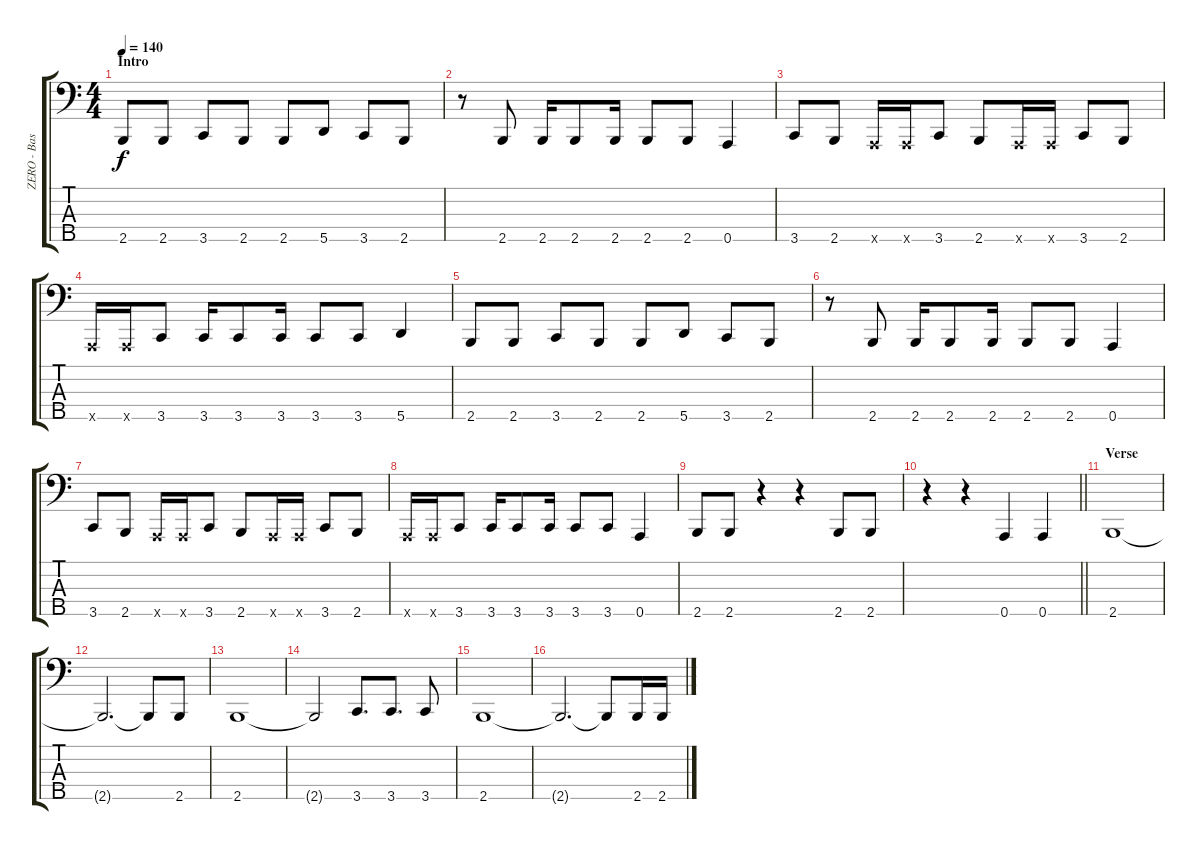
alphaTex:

\track ("ZERO - Bass" "ZERO - Bas") {instrument electricbassfinger}
\staff {score tabs}
\tuning (G2 D2 A1 E1 A0) {hide}
\ts (4 4)
\section ("" "Intro")
\tempo 140
\clef f4
\ks c
2.5.8{dy f instrument electricbassfinger} 2.5.8 3.5.8 2.5.8 2.5.8 5.5.8 3.5.8 2.5.8 |
r.8 2.5.8 2.5.16 2.5.8 2.5.16 2.5.8 2.5.8 0.5.4 |
3.5.8 2.5.8 0.5{x}.16 0.5{x}.16 3.5.8 2.5.8 0.5{x}.16 0.5{x}.16 3.5.8 2.5.8 |
0.5{x}.16 0.5{x}.16 3.5.8 3.5.16 3.5.8 3.5.16 3.5.8 3.5.8 5.5.4 |
2.5.8 2.5.8 3.5.8 2.5.8 2.5.8 5.5.8 3.5.8 2.5.8 |
r.8 2.5.8 2.5.16 2.5.8 2.5.16 2.5.8 2.5.8 0.5.4 |
3.5.8 2.5.8 0.5{x}.16 0.5{x}.16 3.5.8 2.5.8 0.5{x}.16 0.5{x}.16 3.5.8 2.5.8 |
0.5{x}.16 0.5{x}.16 3.5.8 3.5.16 3.5.8 3.5.16 3.5.8 3.5.8 0.5.4 |
2.5.8 2.5.8 r.4 r.4 2.5.8 2.5.8 |
\barLineRight lightlight
r.4 r.4 0.5.4 0.5.4 |
\section ("" "Verse")
2.5.1 |
2.5{t}.2{d} 2.5{t}.8 2.5.8 |
2.5.1 |
2.5{t}.2 3.5.8{d} 3.5.8{d} 3.5.8 |
2.5.1 |
2.5{t}.2{d} 2.5{t}.8 2.5.16 2.5.16
